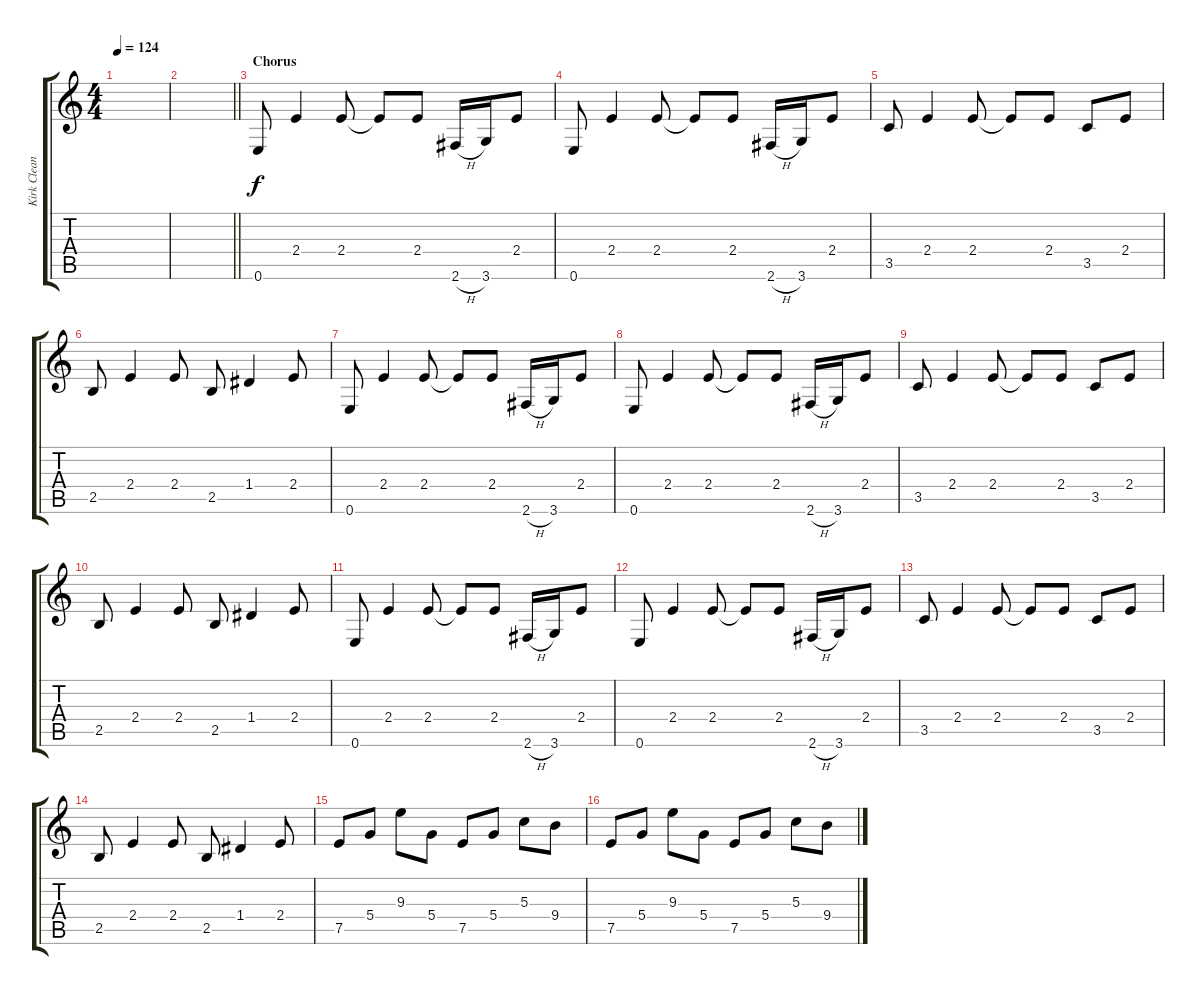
\track ("Kirk Clean" "Kirk Clean") {instrument electricguitarclean}
\staff {score tabs}
\tuning (E4 B3 G3 D3 A2 E2) {hide}
\ts (4 4)
\tempo 124
\clef g2
\ks c
|
\barLineRight lightlight
|
\section ("" "Chorus")
0.6.8 2.4.4 2.4.8 2.4{t}.8 2.4.8 2.6{h}.16 3.6.16 2.4.8 |
0.6.8 2.4.4 2.4.8 2.4{t}.8 2.4.8 2.6{h}.16 3.6.16 2.4.8 |
3.5.8 2.4.4 2.4.8 2.4{t}.8 2.4.8 3.5.8 2.4.8 |
2.5.8 2.4.4 2.4.8 2.5.8 1.4.4 2.4.8 |
0.6.8 2.4.4 2.4.8 2.4{t}.8 2.4.8 2.6{h}.16 3.6.16 2.4.8 |
0.6.8 2.4.4 2.4.8 2.4{t}.8 2.4.8 2.6{h}.16 3.6.16 2.4.8 |
3.5.8 2.4.4 2.4.8 2.4{t}.8 2.4.8 3.5.8 2.4.8 |
2.5.8 2.4.4 2.4.8 2.5.8 1.4.4 2.4.8 |
0.6.8 2.4.4 2.4.8 2.4{t}.8 2.4.8 2.6{h}.16 3.6.16 2.4.8 |
0.6.8 2.4.4 2.4.8 2.4{t}.8 2.4.8 2.6{h}.16 3.6.16 2.4.8 |
3.5.8 2.4.4 2.4.8 2.4{t}.8 2.4.8 3.5.8 2.4.8 |
2.5.8 2.4.4 2.4.8 2.5.8 1.4.4 2.4.8 |
7.5.8 5.4.8 9.3.8 5.4.8 7.5.8 5.4.8 5.3.8 9.4.8 |
7.5.8 5.4.8 9.3.8 5.4.8 7.5.8 5.4.8 5.3.8 9.4.8
